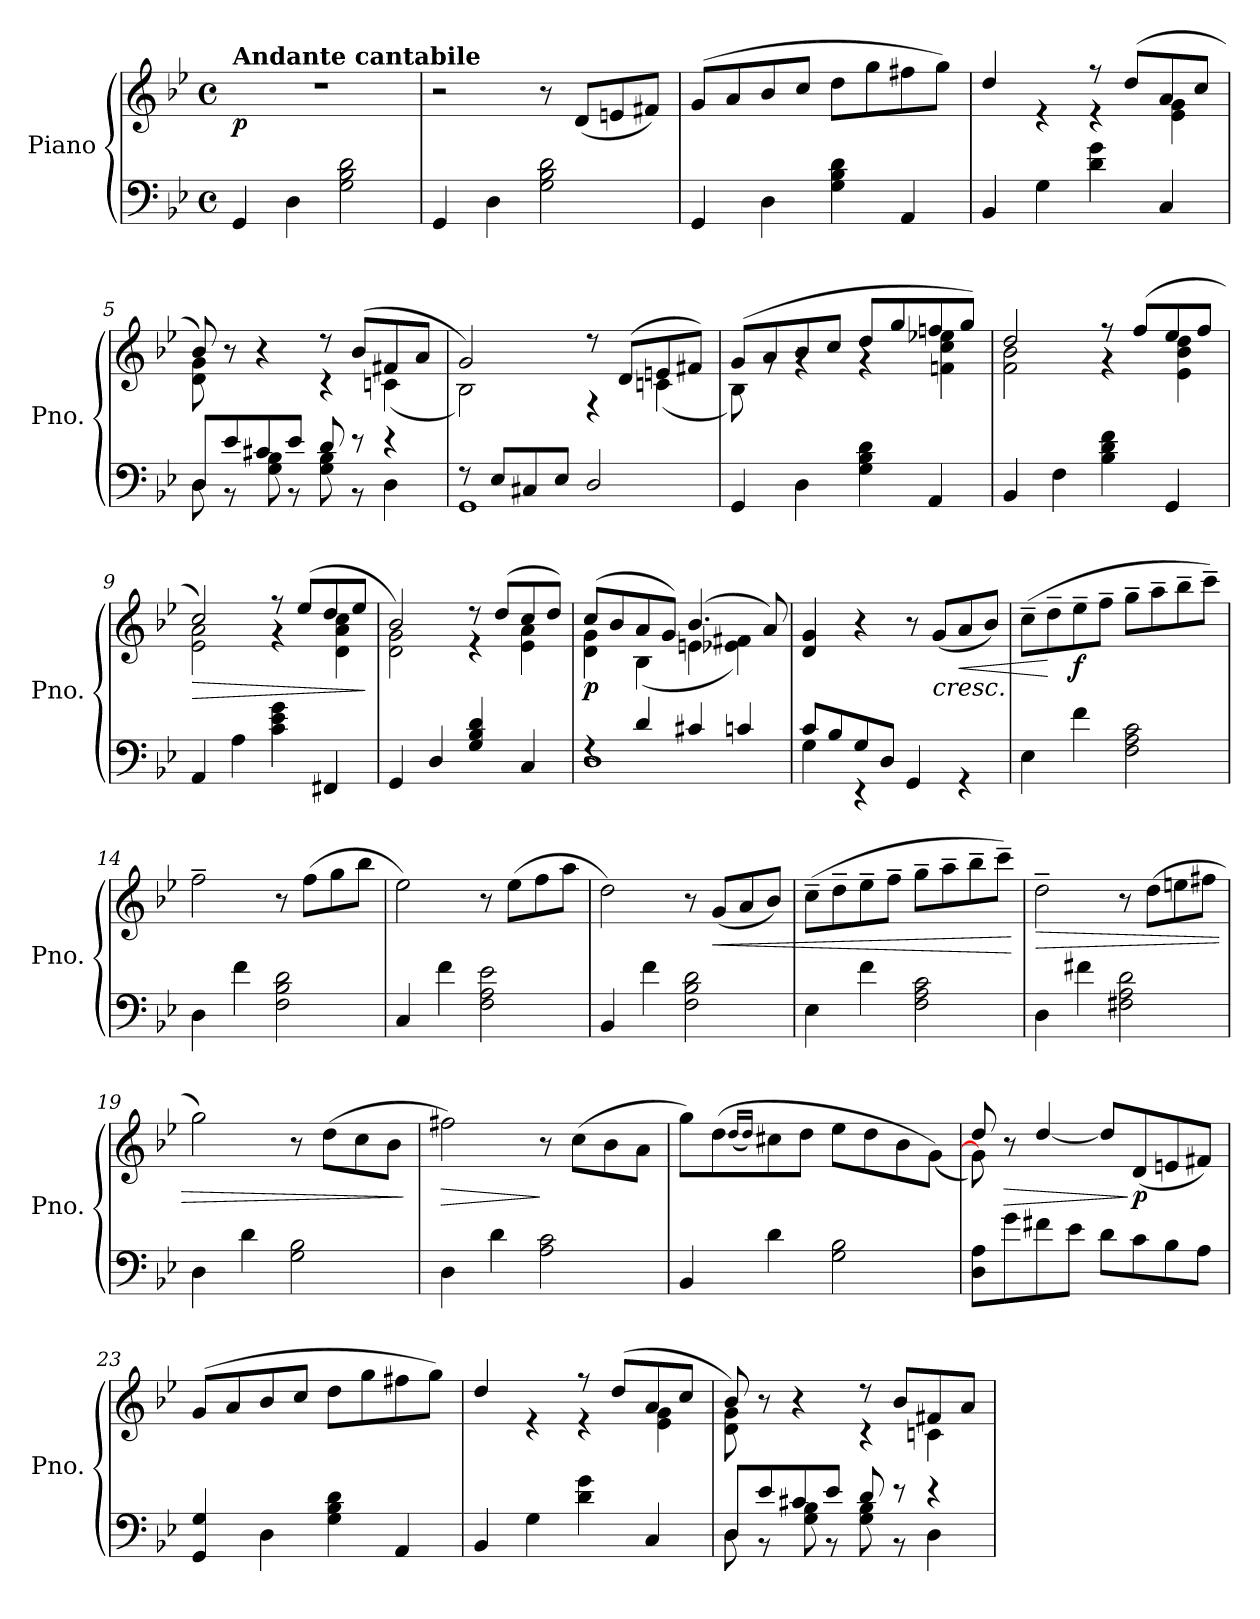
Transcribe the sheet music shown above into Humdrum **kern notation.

**kern	**kern	**dynam
*part1	*part1	*part1
*staff2	*staff1	*staff1/2
*I"Piano	*	*
*I'Pno.	*	*
*clefF4	*clefG2	*
*k[b-e-]	*k[b-e-]	*
*M4/4	*M4/4	*
*met(c)	*met(c)	*
=1	=1	=1
!	!LO:TX:a:B:t=Andante cantabile	!
!	!	!LO:DY:b
4GG/	1r	p
4D\	.	.
2G\ 2B-\ 2d\	.	.
=2	=2	=2
4GG/	2r	.
4D\	.	.
2G\ 2B-\ 2d\	8r	.
.	(8d/L	.
.	8en/	.
.	8f#X/J)	.
=3	=3	=3
4GG/	(8g/L	.
.	8a/	.
4D\	8b-/	.
.	8cc/J	.
4G\ 4B-\ 4d\	8dd\L	.
.	8gg\	.
4AA/	8ff#X\	.
.	8gg\J)	.
=4	=4	=4
*	*^	*
4BB-/	4dd/	2ryy	.
4G\	4re	.	.
4d\ 4g\	8r	4r	.
.	(8dd/L	.	.
4C/	8a/	4e-\ 4g\	.
.	8cc/J	.	.
=5	=5	=5	=5
*^	*	*	*
8D/L	8D\	8b-/)	8d\ 8g\	.
8e-/	8r	8r	4.ryy	.
8c#X/	8G\ 8B-\	4r	.	.
8e-/J	8r	.	.	.
8d/	8G\ 8B-\	8r	4r	.
8r	8r	(8b-/L	.	.
4r	4D\	8f#X/	(4cn\	.
.	.	8a/J	.	.
!!LO:LB:g=z	!!
=6	=6	=6	=6	=6
8r	1GG	2g/)	2B-\)	.
8E-/L	.	.	.	.
8C#X/	.	.	.	.
8E-/J	.	.	.	.
2D/	.	8r	4r	.
.	.	(8d/L	.	.
.	.	8en/	(4cn\	.
.	.	8f#X/J)	.	.
*v	*v	*	*	*
=7	=7	=7	=7
4GG/	(8g/L	8B-\)	.
.	8a/	8rg	.
4D\	8b-/	4rg	.
.	8cc/J	.	.
4G\ 4B-\ 4d\	8dd/L	4rg	.
.	8gg/	.	.
4AA/	8ffn/	4fn\ 4cc\ 4ee-X\	.
.	8gg/J)	.	.
=8	=8	=8	=8
4BB-/	2dd/	2f\ 2b-\	.
4F\	.	.	.
4B-\ 4d\ 4f\	8r	4r	.
.	(8ff/L	.	.
4GG/	8ee-/	4e-\ 4b-\ 4dd\	.
.	8ff/J	.	.
=9	=9	=9	=9
!	!	!	!LO:HP:b
4AA/	2cc/)	2e-\ 2a\	>
4A\	.	.	.
4c\ 4e-\ 4g\	8r	4r	.
.	(8ee-/L	.	.
4FF#X/	8dd/	4d\ 4a\ 4cc\	.
.	8ee-/J	.	.
*	*v	*v	*
.	.	]
=10	=10	=10
*^	*^	*
4GG/	2.ryy	2b-/)	2d\ 2g\	.
4D/	.	.	.	.
4G/ 4B-/ 4d/	.	8r	4r	.
.	.	(8dd/L	.	.
4ryy	4C/	8cc/	4e-\ 4a\	.
.	.	8dd/J)	.	.
!!LO:LB:g=z	!!
=11	=11	=11	=11	=11
!	!	!	!	!LO:DY:b
4rF	1D	(8cc/L	4d\ 4g\	p
.	.	8b-/	.	.
4d/	.	8a/	(4B-\	.
.	.	8g/J)	.	.
4c#X/	.	(4.b-/	4en\	.
4cn/	.	.	4e-X\ 4f#X\)	.
.	.	8a/)	.	.
*	*	*v	*v	*
=12	=12	=12	=12
8c/L	4G\	4d/ 4g/	.
8B-/	.	.	.
8G/	4r	4r	.
8D/J	.	.	.
4GG/	2ryy	8r	.
!	!	!	!LO:HP:b
.	.	(8g/L	<
!	!	!	!LO:HP:b
4rGG	.	8a/	<
.	.	8b-/J)	.
*v	*v	*	*
=13	=13	=13
4E-\	(8cc~\L	.
.	8dd~\	[
!	!	!LO:DY:b
4f\	8ee-~\	f
.	8ff~\J	.
2F\ 2A\ 2c\	8gg~\L	.
.	8aa~\	.
.	8bb-~\	.
.	8ccc~\J)	.
.	.	[
=14	=14	=14
4D\	2ff~\	.
4f\	.	.
2F\ 2B-\ 2d\	8r	.
.	(8ff\L	.
.	8gg\	.
.	8bb-\J	.
=15	=15	=15
4C/	2ee-\)	.
4f\	.	.
2F\ 2A\ 2e-\	8r	.
.	(8ee-\L	.
.	8ff\	.
.	8aa\J	.
!!LO:LB:g=z
=16	=16	=16
4BB-/	2dd\)	.
4f\	.	.
2F\ 2B-\ 2d\	8r	.
!	!	!LO:HP:b
.	(8g/L	<
.	8a/	.
.	8b-/J)	.
=17	=17	=17
4E-\	(8cc~\L	.
.	8dd~\	.
4f\	8ee-~\	.
.	8ff~\J	.
2F\ 2A\ 2c\	8gg~\L	.
.	8aa~\	.
.	8bb-~\	.
.	8ccc~\J)	.
.	.	[
=18	=18	=18
!	!	!LO:HP:b
4D\	2dd~\	>
4f#X\	.	.
2F#X\ 2A\ 2d\	8r	.
.	(8dd\L	.
.	8een\	.
.	8ff#X\J	.
=19	=19	=19
4D\	2gg\)	.
4d\	.	.
2G\ 2B-\	8r	.
.	(8dd\L	.
.	8cc\	.
.	8b-\J	.
.	.	]
=20	=20	=20
!	!	!LO:HP:b
4D\	2ff#X\)	>
4d\	.	.
2A\ 2c\	8r	]
.	(8cc\L	.
.	8b-\	.
.	8a\J	.
!!LO:PB:g=z
=21	=21	=21
*	*^	*
4BB-/	8gg\L)	2..ryy	.
.	(8dd\	.	.
.	(16qdd/LL	.	.
.	16qdd/JJ)	.	.
4d\	8cc#X\	.	.
.	8dd\J	.	.
2G\ 2B-\	8ee-\L	.	.
.	8dd\	.	.
.	8b-\	.	.
.	8g\J)	([8g\yy	.
=22	=22	=22	=22
8D\ 8A\L	8dd/	8g\])	.
!	!	!	!LO:HP:b
8g\	8r	8ryy	>
8f#X\	[4dd/	4ryy	.
8e-\J	.	.	.
8d\L	8dd/L]	2ryy	.
!	!	!	!LO:DY:n=1:b
8c\	(8d/	.	] p
8B-\	8en/	.	.
8A\J	8f#X/J)	.	.
*	*v	*v	*
=23	=23	=23
4GG/ 4G/	(8g/L	.
.	8a/	.
4D\	8b-/	.
.	8cc/J	.
4G\ 4B-\ 4d\	8dd\L	.
.	8gg\	.
4AA/	8ff#X\	.
.	8gg\J)	.
=24	=24	=24
*	*^	*
4BB-/	4dd/	2ryy	.
4G\	4re	.	.
4d\ 4g\	8r	4r	.
.	(8dd/L	.	.
4C/	8a/	4e-\ 4g\	.
.	8cc/J	.	.
!!LO:LB:g=z	!!
=25	=25	=25	=25
*^	*	*	*
8D/L	8D\	8b-/)	8d\ 8g\	.
8e-/	8r	8r	4.ryy	.
8c#X/	8G\ 8B-\	4r	.	.
8e-/J	8r	.	.	.
8d/	8G\ 8B-\	8r	4r	.
8r	8r	8b-/L	.	.
4r	4D\	8f#X/	4cn\	.
.	.	8a/J	.	.
*v	*v	*	*	*
*	*v	*v	*
=	=	=
*-	*-	*-
